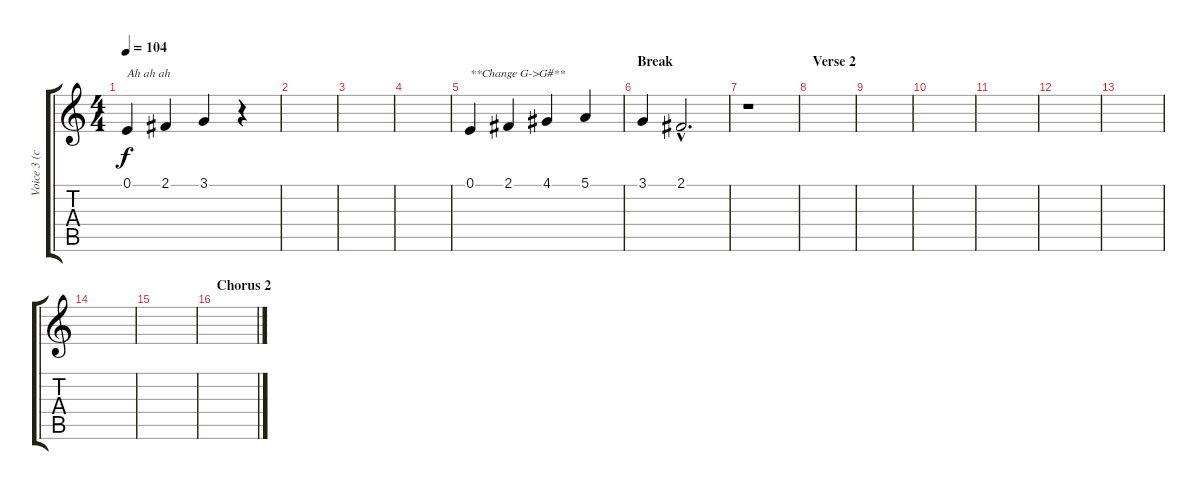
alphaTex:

\track ("Voice 3 (choruses)" "Voice 3 (c") {instrument sopranosax}
\staff {score tabs}
\tuning (E4 B3 G3 D3 A2 E2) {hide}
\ts (4 4)
\tempo 104
\clef g2
\ks c
0.1.4{txt "Ah ah ah" dy f} 2.1.4 3.1.4 r.4 |
|
|
|
0.1.4{txt "**Change G->G#**"} 2.1.4 4.1.4 5.1.4 |
\section ("" "Break")
3.1.4 2.1{hac}.2{d} |
r.1 |
\section ("" "Verse 2")
|
|
|
|
|
|
|
|
\section ("" "Chorus 2")
